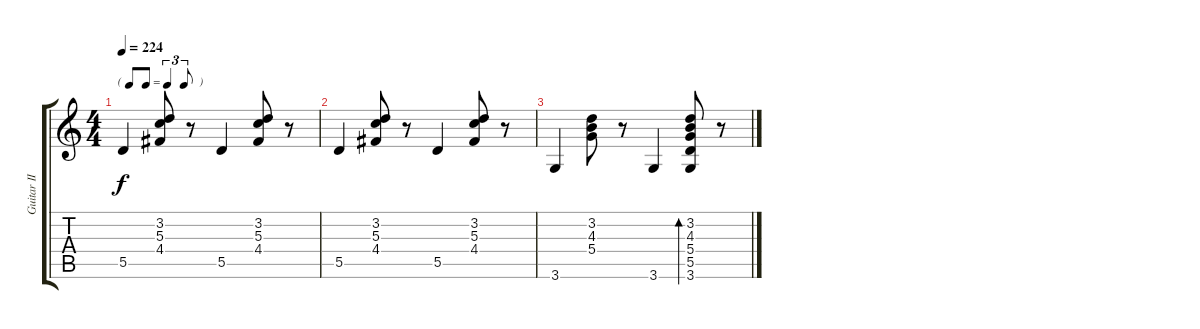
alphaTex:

\track ("Guitar II" "Guitar II") {instrument acousticguitarsteel}
\staff {score tabs}
\tuning (E4 B3 G3 D3 A2 E2) {hide}
\ts (4 4)
\tf triplet8th
\tempo 224
\clef g2
\ks c
5.5.4{dy f} (3.2 5.3 4.4).8 r.8 5.5.4 (3.2 5.3 4.4).8 r.8 |
5.5.4 (3.2 5.3 4.4).8 r.8 5.5.4 (3.2 5.3 4.4).8 r.8 |
3.6.4 (3.2 4.3 5.4).8 r.8 3.6.4 (3.2 4.3 5.4 5.5 3.6).8{bd 240} r.8
